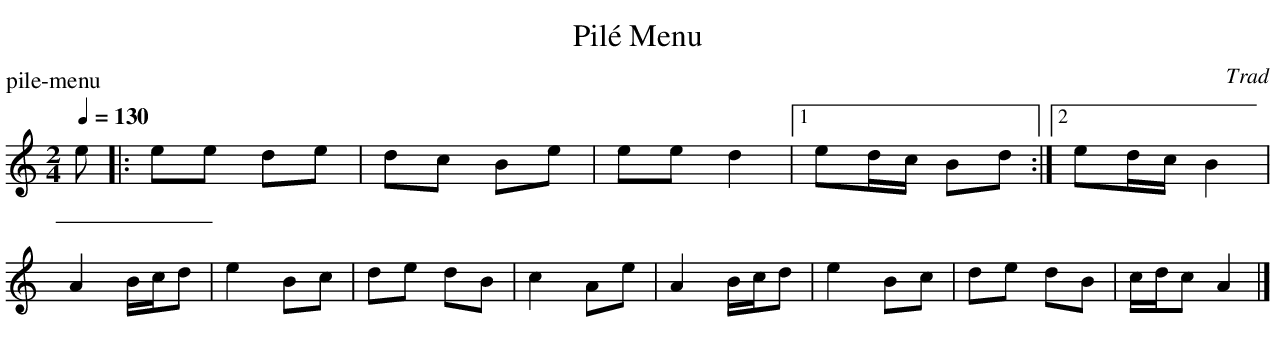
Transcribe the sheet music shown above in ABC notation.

X:1
T: Pil\'e Menu
C: Trad
L: 1/8
M: 2/4
Q: 1/4=130
P: pile-menu
K: C
e |: ee de | dc Be | ee d2 | [1ed/c/ Bd :| [2ed/c/ B2 |
A2 B/c/d   | e2 Bc | de dB | c2 Ae | A2 B/c/d | e2 Bc | de dB | c/d/c A2 |]
